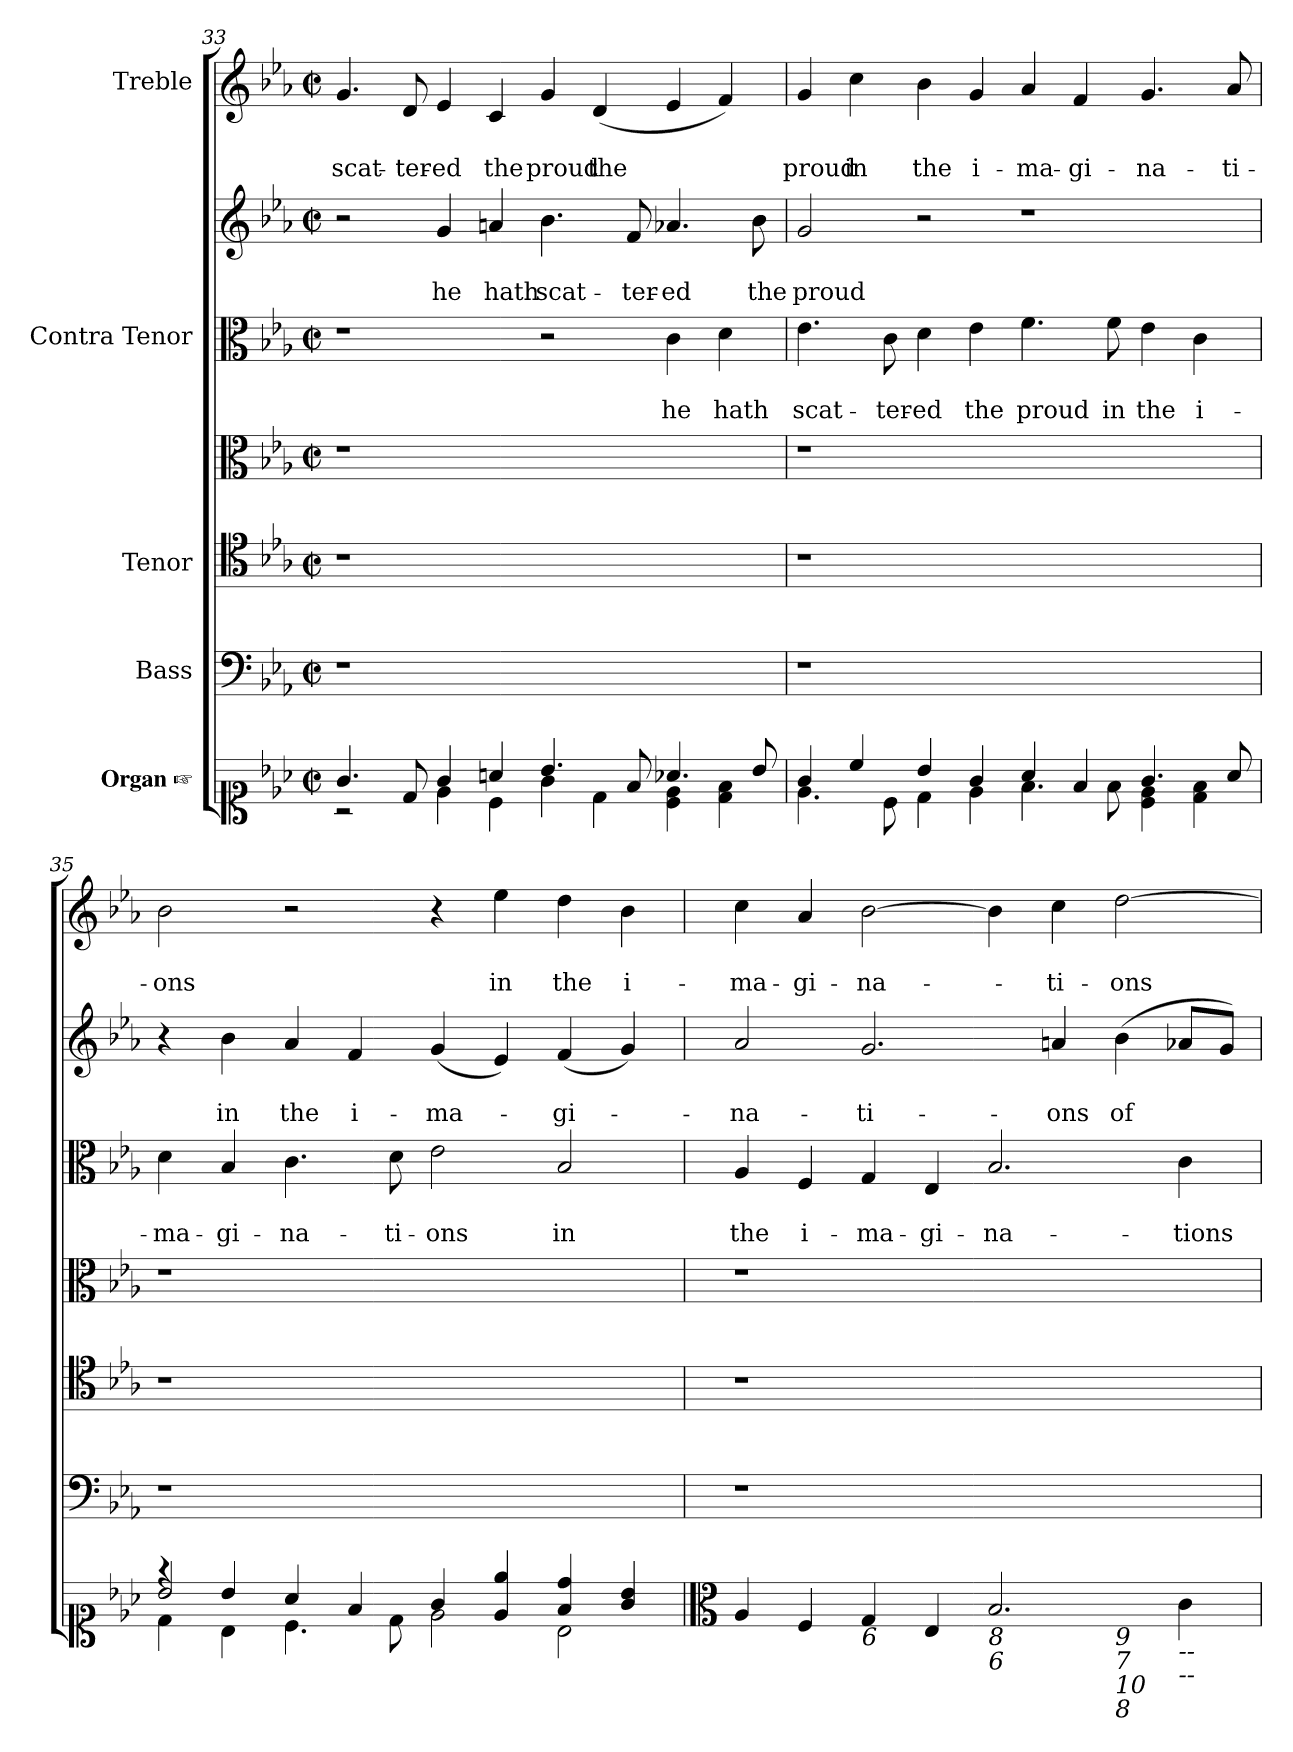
**kern	**kern	**kern	**kern	**kern	**text	**text	**kern	**text	**text	**kern	**text	**text
*part7	*part6	*part5	*part4	*part3	*part3	*part3	*part2	*part2	*part2	*part1	*part1	*part1
*staff7	*staff6	*staff5	*staff4	*staff3	*staff3	*staff3	*staff2	*staff2	*staff2	*staff1	*staff1	*staff1
*I"Organ     ☞	*I"Bass	*I"Tenor	*	*I"Contra Tenor	*	*	*	*	*	*I"Treble	*	*
!!LO:PB:g=z
*clefC1	*clefF4	*clefC4	*clefC3	*clefC3	*	*	*clefG2	*	*	*clefG2	*	*
*k[b-e-a-]	*k[b-e-a-]	*k[b-e-a-]	*k[b-e-a-]	*k[b-e-a-]	*	*	*k[b-e-a-]	*	*	*k[b-e-a-]	*	*
*c:	*c:	*c:	*c:	*c:	*	*	*c:	*	*	*c:	*	*
*M2/2	*M2/2	*M2/2	*M2/2	*M2/2	*	*	*M2/2	*	*	*M2/2	*	*
*met(c|)	*met(c|)	*met(c|)	*met(c|)	*met(c|)	*	*	*met(c|)	*	*	*met(c|)	*	*
=33	=33	=33	=33	=33	=33	=33	=33	=33	=33	=33	=33	=33
*^	*	*	*	*	*	*	*	*	*	*	*	*
!	!	!	!	!	!	!	!	!	!	!	!	!	!LO:LY:b
4.g/	2rA	1r	1r	1r	1r	.	.	2r	.	.	4.g/	.	scat-
!	!	!	!	!	!	!	!	!	!	!	!	!	!LO:LY:b
8d/	.	.	.	.	.	.	.	.	.	.	8d/	.	-ter-
!	!	!	!	!	!	!	!	!	!	!LO:LY:b	!	!	!LO:LY:b
4g/	4e-\	.	.	.	.	.	.	4g/	.	he	4e-/	.	-ed
!	!	!	!	!	!	!	!	!	!	!LO:LY:b	!	!	!LO:LY:b
4an/	4c\	.	.	.	.	.	.	4an/	.	hath	4c/	.	the
!	!	!	!	!	!	!	!	!	!	!LO:LY:b	!	!	!LO:LY:b
4.b-/	4g\	1ryy	1ryy	1ryy	2r	.	.	4.b-\	.	scat-	4g/	.	proud
!	!	!	!	!	!	!	!	!	!	!	!	!	!LO:LY:b
.	4d\	.	.	.	.	.	.	.	.	.	(<4d/	.	the
!	!	!	!	!	!	!	!	!	!	!LO:LY:b	!	!	!
8f/	.	.	.	.	.	.	.	8f/	.	-ter-	.	.	.
!	!	!	!	!	!	!	!LO:LY:b	!	!	!LO:LY:b	!	!	!
4.a-X/	4c\ 4e-\	.	.	.	4c\	.	he	4.a-X/	.	-ed	4e-/	.	.
!	!	!	!	!	!	!	!LO:LY:b	!	!	!	!	!	!
.	4d\ 4f\	.	.	.	4d\	.	hath	.	.	.	4f/)	.	.
!	!	!	!	!	!	!	!	!	!	!LO:LY:b	!	!	!
8b-/	.	.	.	.	.	.	.	8b-\	.	the	.	.	.
=34	=34	=34	=34	=34	=34	=34	=34	=34	=34	=34	=34	=34	=34
!	!	!	!	!	!	!	!LO:LY:b	!	!	!LO:LY:b	!	!	!LO:LY:b
4g/	4.e-\	1r	1r	1r	4.e-\	.	scat-	2g/	.	proud	4g/	.	proud
!	!	!	!	!	!	!	!	!	!	!	!	!	!LO:LY:b
4cc/	.	.	.	.	.	.	.	.	.	.	4cc\	.	in
!	!	!	!	!	!	!	!LO:LY:b	!	!	!	!	!	!
.	8c\	.	.	.	8c\	.	-ter-	.	.	.	.	.	.
!	!	!	!	!	!	!	!LO:LY:b	!	!	!	!	!	!LO:LY:b
4b-/	4d\	.	.	.	4d\	.	-ed	2r	.	.	4b-\	.	the
!	!	!	!	!	!	!	!LO:LY:b	!	!	!	!	!	!LO:LY:b
4g/	4e-\	.	.	.	4e-\	.	the	.	.	.	4g/	.	i-
!	!	!	!	!	!	!	!LO:LY:b	!	!	!	!	!	!LO:LY:b
4a-/	4.f\	1ryy	1ryy	1ryy	4.f\	.	proud	1r	.	.	4a-/	.	-ma-
!	!	!	!	!	!	!	!	!	!	!	!	!	!LO:LY:b
4f/	.	.	.	.	.	.	.	.	.	.	4f/	.	-gi-
!	!	!	!	!	!	!	!LO:LY:b	!	!	!	!	!	!
.	8f\	.	.	.	8f\	.	in	.	.	.	.	.	.
!	!	!	!	!	!	!	!LO:LY:b	!	!	!	!	!	!LO:LY:b
4.g/	4c\ 4e-\	.	.	.	4e-\	.	the	.	.	.	4.g/	.	-na-
!	!	!	!	!	!	!	!LO:LY:b	!	!	!	!	!	!
.	4d\ 4f\	.	.	.	4c\	.	i-	.	.	.	.	.	.
!	!	!	!	!	!	!	!	!	!	!	!	!	!LO:LY:b
8a-/	.	.	.	.	.	.	.	.	.	.	8a-/	.	-ti-
!!LO:LB:g=z
=35	=35	=35	=35	=35	=35	=35	=35	=35	=35	=35	=35	=35	=35
*	*^	*	*	*	*	*	*	*	*	*	*	*	*
!	!	!	!	!	!	!	!	!LO:LY:b	!	!	!	!	!	!LO:LY:b
4rff	4d\	2b-/	1r	1r	1r	4d\	.	-ma-	4r	.	.	2b-\	.	-ons
!	!	!	!	!	!	!	!	!LO:LY:b	!	!	!LO:LY:b	!	!	!
4b-/	4B-\	.	.	.	.	4B-/	.	-gi-	4b-\	.	in	.	.	.
!	!	!	!	!	!	!	!	!LO:LY:b	!	!	!LO:LY:b	!	!	!
4a-/	4.c\	2ryy	.	.	.	4.c\	.	-na-	4a-/	.	the	2r	.	.
!	!	!	!	!	!	!	!	!	!	!	!LO:LY:b	!	!	!
4f/	.	.	.	.	.	.	.	.	4f/	.	i-	.	.	.
!	!	!	!	!	!	!	!	!LO:LY:b	!	!	!	!	!	!
.	8d\	.	.	.	.	8d\	.	-ti-	.	.	.	.	.	.
!	!	!	!	!	!	!	!	!LO:LY:b	!	!	!LO:LY:b	!	!	!
4g/	2e-\	1ryy	1ryy	1ryy	1ryy	2e-\	.	-ons	(<4g/	.	-ma-	4r	.	.
!	!	!	!	!	!	!	!	!	!	!	!	!	!	!LO:LY:b
4e-/ 4ee-/	.	.	.	.	.	.	.	.	4e-/)	.	.	4ee-\	.	in
!	!	!	!	!	!	!	!	!LO:LY:b	!	!	!LO:LY:b	!	!	!LO:LY:b
4f/ 4dd/	2B-\	.	.	.	.	2B-/	.	in	(<4f/	.	-gi-	4dd\	.	the
!	!	!	!	!	!	!	!	!	!	!	!	!	!	!LO:LY:b
4g/ 4b-/	.	.	.	.	.	.	.	.	4g/)	.	.	4b-\	.	i-
*v	*v	*v	*	*	*	*	*	*	*	*	*	*	*	*
=36	=36	=36	=36	=36	=36	=36	=36	=36	=36	=36	=36	=36
*clefC3	*	*	*	*	*	*	*	*	*	*	*	*
!	!	!	!	!	!	!LO:LY:b	!	!	!LO:LY:b	!	!	!LO:LY:b
*^	*	*	*	*	*	*	*	*	*	*	*	*
4A-/	1.ryy	1r	1r	1r	4A-/	.	the	2a-/	.	-na-	4cc\	.	-ma-
!	!	!	!	!	!	!	!LO:LY:b	!	!	!	!	!	!LO:LY:b
4F/	.	.	.	.	4F/	.	i-	.	.	.	4a-/	.	-gi-
!LO:TX:b:i:t=6	!	!	!	!	!	!	!	!	!	!	!	!	!
!	!	!	!	!	!	!	!LO:LY:b	!	!	!LO:LY:b	!	!	!LO:LY:b
4G/	.	.	.	.	4G/	.	-ma-	2.g/	.	-ti-	[2b-\	.	-na-
!	!	!	!	!	!	!	!LO:LY:b	!	!	!	!	!	!
4E-/	.	.	.	.	4E-/	.	-gi-	.	.	.	.	.	.
!LO:TX:b:i:t=8	!	!	!	!	!	!	!	!	!	!	!	!	!
!LO:TX:b:i:t=6	!	!	!	!	!	!	!	!	!	!	!	!	!
!	!	!	!	!	!	!	!LO:LY:b	!	!	!	!	!	!
2.B-/	.	1ryy	1ryy	1ryy	2.B-/	.	-na-	.	.	.	4b-\]	.	.
!	!	!	!	!	!	!	!	!	!	!LO:LY:b	!	!	!LO:LY:b
.	.	.	.	.	.	.	.	4an/	.	-ons	4cc\	.	-ti-
!	!LO:TX:b:i:t=9	!	!	!	!	!	!	!	!	!	!	!	!
!	!LO:TX:b:i:t=7	!	!	!	!	!	!	!	!	!	!	!	!
!	!LO:TX:b:i:t=10	!	!	!	!	!	!	!	!	!	!	!	!
!	!LO:TX:b:i:t=8	!	!	!	!	!	!	!	!	!	!	!	!
!	!	!	!	!	!	!	!	!	!	!LO:LY:b	!	!	!LO:LY:b
.	2ryy	.	.	.	.	.	.	(>4b-\	.	of	[2dd\	.	-ons
!LO:TX:b:i:t=--	!	!	!	!	!	!	!	!	!	!	!	!	!
!LO:TX:b:i:t=--	!	!	!	!	!	!	!	!	!	!	!	!	!
!	!	!	!	!	!	!	!LO:LY:b	!	!	!	!	!	!
4c\	.	.	.	.	4c\	.	-tions	8a-X/L	.	.	.	.	.
.	.	.	.	.	.	.	.	8g/J)	.	.	.	.	.
*v	*v	*	*	*	*	*	*	*	*	*	*	*	*
=	=	=	=	=	=	=	=	=	=	=	=	=
*-	*-	*-	*-	*-	*-	*-	*-	*-	*-	*-	*-	*-
